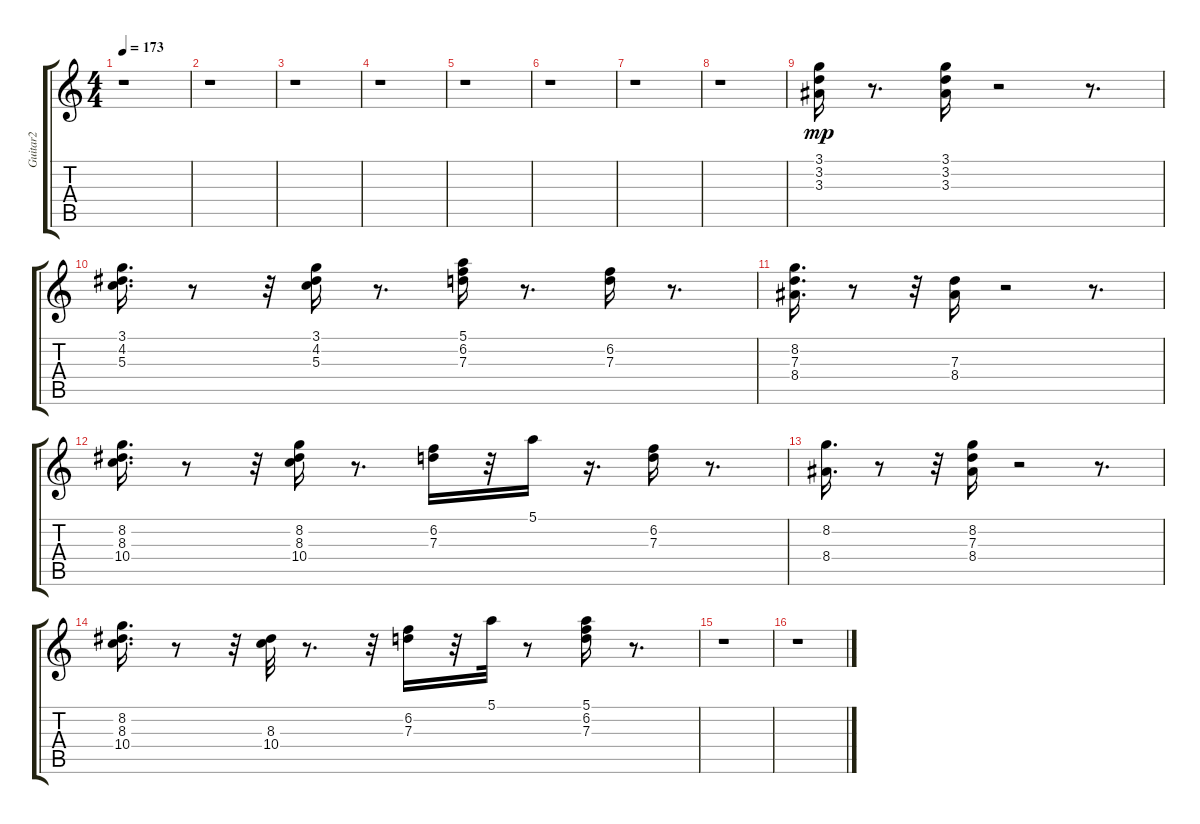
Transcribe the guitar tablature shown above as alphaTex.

\track ("Guitar2" "Guitar2") {instrument electricguitarjazz}
\staff {score tabs}
\tuning (E4 B3 G3 D3 A2 E2) {hide}
\ts (4 4)
\tempo 173
\clef g2
\ks c
r.1{dy mp} |
r.1 |
r.1 |
r.1 |
r.1 |
r.1 |
r.1 |
r.1 |
(3.1 3.2 3.3).16 r.8{d} (3.1 3.2 3.3).16 r.2 r.8{d} |
(3.1 4.2 5.3).16{d} r.8 r.32 (3.1 4.2 5.3).16 r.8{d} (5.1 6.2 7.3).16 r.8{d} (6.2 7.3).16 r.8{d} |
(8.2 7.3 8.4).16{d} r.8 r.32 (7.3 8.4).16 r.2 r.8{d} |
(8.2 8.3 10.4).16{d} r.8 r.32 (8.2 8.3 10.4).16 r.8{d} (6.2 7.3).16 r.32 5.1.16 r.16{d} (6.2 7.3).16 r.8{d} |
(8.2 8.4).16{d} r.8 r.32 (8.2 7.3 8.4).16 r.2 r.8{d} |
(8.2 8.3 10.4).16{d} r.8 r.32 (8.3 10.4).32 r.8{d} r.32 (6.2 7.3).16 r.32 5.1.32 r.8 (5.1 6.2 7.3).16 r.8{d} |
r.1 |
r.1
